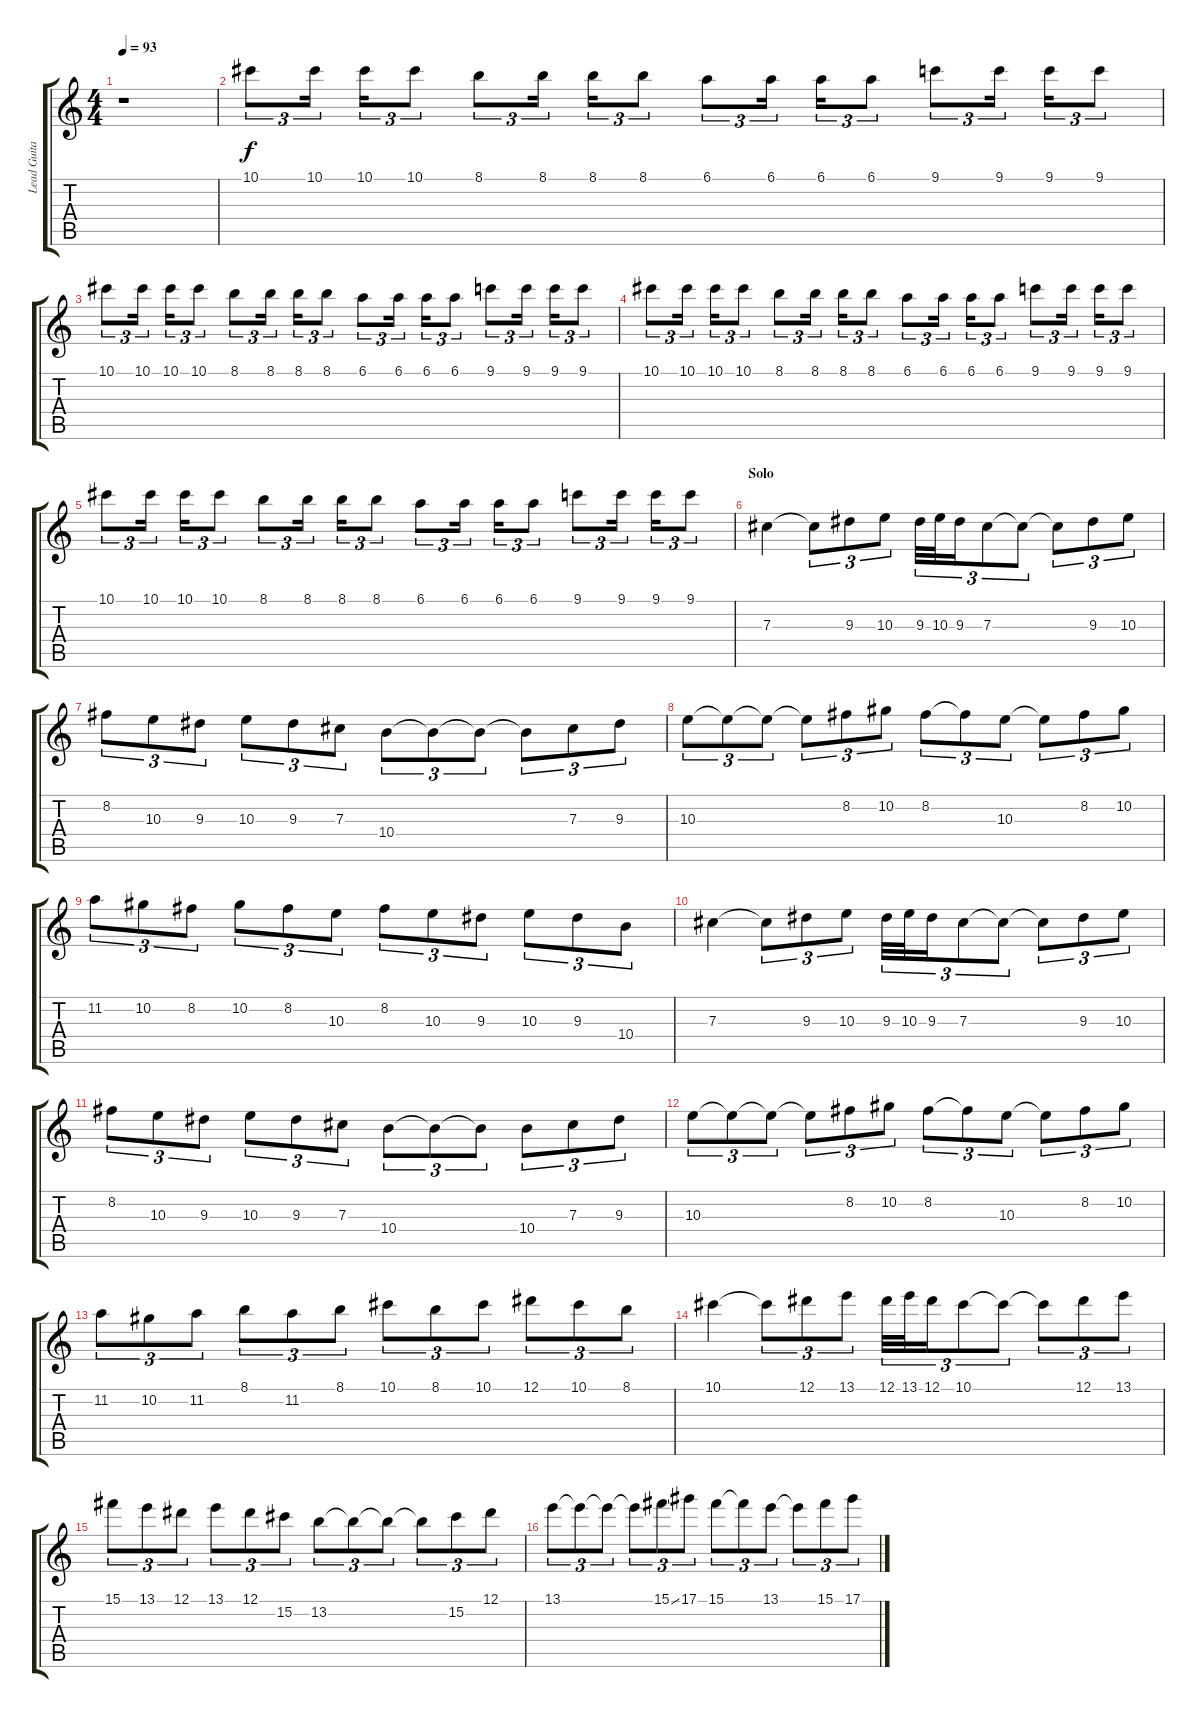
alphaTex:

\track ("Lead Guitar" "Lead Guita") {instrument overdrivenguitar}
\staff {score tabs}
\tuning (Eb4 Bb3 Gb3 Db3 Ab2 Eb2) {hide}
\ts (4 4)
\tempo 93
\clef g2
\ks c
r.1{dy f instrument distortionguitar} |
10.1.8{tu (3 2)} 10.1.16{tu (3 2)} 10.1.16{tu (3 2)} 10.1.8{tu (3 2)} 8.1.8{tu (3 2)} 8.1.16{tu (3 2)} 8.1.16{tu (3 2)} 8.1.8{tu (3 2)} 6.1.8{tu (3 2)} 6.1.16{tu (3 2)} 6.1.16{tu (3 2)} 6.1.8{tu (3 2)} 9.1.8{tu (3 2)} 9.1.16{tu (3 2)} 9.1.16{tu (3 2)} 9.1.8{tu (3 2)} |
10.1.8{tu (3 2)} 10.1.16{tu (3 2)} 10.1.16{tu (3 2)} 10.1.8{tu (3 2)} 8.1.8{tu (3 2)} 8.1.16{tu (3 2)} 8.1.16{tu (3 2)} 8.1.8{tu (3 2)} 6.1.8{tu (3 2)} 6.1.16{tu (3 2)} 6.1.16{tu (3 2)} 6.1.8{tu (3 2)} 9.1.8{tu (3 2)} 9.1.16{tu (3 2)} 9.1.16{tu (3 2)} 9.1.8{tu (3 2)} |
10.1.8{tu (3 2)} 10.1.16{tu (3 2)} 10.1.16{tu (3 2)} 10.1.8{tu (3 2)} 8.1.8{tu (3 2)} 8.1.16{tu (3 2)} 8.1.16{tu (3 2)} 8.1.8{tu (3 2)} 6.1.8{tu (3 2)} 6.1.16{tu (3 2)} 6.1.16{tu (3 2)} 6.1.8{tu (3 2)} 9.1.8{tu (3 2)} 9.1.16{tu (3 2)} 9.1.16{tu (3 2)} 9.1.8{tu (3 2)} |
10.1.8{tu (3 2)} 10.1.16{tu (3 2)} 10.1.16{tu (3 2)} 10.1.8{tu (3 2)} 8.1.8{tu (3 2)} 8.1.16{tu (3 2)} 8.1.16{tu (3 2)} 8.1.8{tu (3 2)} 6.1.8{tu (3 2)} 6.1.16{tu (3 2)} 6.1.16{tu (3 2)} 6.1.8{tu (3 2)} 9.1.8{tu (3 2)} 9.1.16{tu (3 2)} 9.1.16{tu (3 2)} 9.1.8{tu (3 2)} |
\section ("" "Solo ")
7.3.4 7.3{t}.8{tu (3 2)} 9.3.8{tu (3 2)} 10.3.8{tu (3 2)} 9.3.32{tu (3 2)} 10.3.32{tu (3 2)} 9.3.16{tu (3 2)} 7.3.8{tu (3 2)} 7.3{t}.8{tu (3 2)} 7.3{t}.8{tu (3 2)} 9.3.8{tu (3 2)} 10.3.8{tu (3 2)} |
8.2.8{tu (3 2)} 10.3.8{tu (3 2)} 9.3.8{tu (3 2)} 10.3.8{tu (3 2)} 9.3.8{tu (3 2)} 7.3.8{tu (3 2)} 10.4.8{tu (3 2)} 10.4{t}.8{tu (3 2)} 10.4{t}.8{tu (3 2)} 10.4{t}.8{tu (3 2)} 7.3.8{tu (3 2)} 9.3.8{tu (3 2)} |
10.3.8{tu (3 2)} 10.3{t}.8{tu (3 2)} 10.3{t}.8{tu (3 2)} 10.3{t}.8{tu (3 2)} 8.2.8{tu (3 2)} 10.2.8{tu (3 2)} 8.2.8{tu (3 2)} 8.2{t}.8{tu (3 2)} 10.3.8{tu (3 2)} 10.3{t}.8{tu (3 2)} 8.2.8{tu (3 2)} 10.2.8{tu (3 2)} |
11.2.8{tu (3 2)} 10.2.8{tu (3 2)} 8.2.8{tu (3 2)} 10.2.8{tu (3 2)} 8.2.8{tu (3 2)} 10.3.8{tu (3 2)} 8.2.8{tu (3 2)} 10.3.8{tu (3 2)} 9.3.8{tu (3 2)} 10.3.8{tu (3 2)} 9.3.8{tu (3 2)} 10.4.8{tu (3 2)} |
7.3.4 7.3{t}.8{tu (3 2)} 9.3.8{tu (3 2)} 10.3.8{tu (3 2)} 9.3.32{tu (3 2)} 10.3.32{tu (3 2)} 9.3.16{tu (3 2)} 7.3.8{tu (3 2)} 7.3{t}.8{tu (3 2)} 7.3{t}.8{tu (3 2)} 9.3.8{tu (3 2)} 10.3.8{tu (3 2)} |
8.2.8{tu (3 2)} 10.3.8{tu (3 2)} 9.3.8{tu (3 2)} 10.3.8{tu (3 2)} 9.3.8{tu (3 2)} 7.3.8{tu (3 2)} 10.4.8{tu (3 2)} 10.4{t}.8{tu (3 2)} 10.4{t}.8{tu (3 2)} 10.4.8{tu (3 2)} 7.3.8{tu (3 2)} 9.3.8{tu (3 2)} |
10.3.8{tu (3 2)} 10.3{t}.8{tu (3 2)} 10.3{t}.8{tu (3 2)} 10.3{t}.8{tu (3 2)} 8.2.8{tu (3 2)} 10.2.8{tu (3 2)} 8.2.8{tu (3 2)} 8.2{t}.8{tu (3 2)} 10.3.8{tu (3 2)} 10.3{t}.8{tu (3 2)} 8.2.8{tu (3 2)} 10.2.8{tu (3 2)} |
11.2.8{tu (3 2)} 10.2.8{tu (3 2)} 11.2.8{tu (3 2)} 8.1.8{tu (3 2)} 11.2.8{tu (3 2)} 8.1.8{tu (3 2)} 10.1.8{tu (3 2)} 8.1.8{tu (3 2)} 10.1.8{tu (3 2)} 12.1.8{tu (3 2)} 10.1.8{tu (3 2)} 8.1.8{tu (3 2)} |
10.1.4 10.1{t}.8{tu (3 2)} 12.1.8{tu (3 2)} 13.1.8{tu (3 2)} 12.1.32{tu (3 2)} 13.1.32{tu (3 2)} 12.1.16{tu (3 2)} 10.1.8{tu (3 2)} 10.1{t}.8{tu (3 2)} 10.1{t}.8{tu (3 2)} 12.1.8{tu (3 2)} 13.1.8{tu (3 2)} |
15.1.8{tu (3 2)} 13.1.8{tu (3 2)} 12.1.8{tu (3 2)} 13.1.8{tu (3 2)} 12.1.8{tu (3 2)} 15.2.8{tu (3 2)} 13.2.8{tu (3 2)} 13.2{t}.8{tu (3 2)} 13.2{t}.8{tu (3 2)} 13.2{t}.8{tu (3 2)} 15.2.8{tu (3 2)} 12.1.8{tu (3 2)} |
13.1.8{tu (3 2)} 13.1{t}.8{tu (3 2)} 13.1{t}.8{tu (3 2)} 13.1{t}.8{tu (3 2)} 15.1{ss}.8{tu (3 2)} 17.1.8{tu (3 2)} 15.1.8{tu (3 2)} 15.1{t}.8{tu (3 2)} 13.1.8{tu (3 2)} 13.1{t}.8{tu (3 2)} 15.1.8{tu (3 2)} 17.1.8{tu (3 2)}
